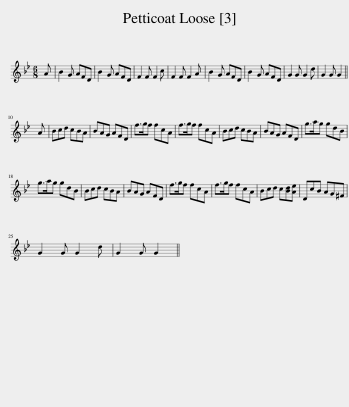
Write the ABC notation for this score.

X:1
L:1/8
M:6/8
I:linebreak $
K:Gmin
V:1 treble
V:1
 A | B2 G AFD | B2 G AFD | F2 F F2 c | F2 F F2 A | %5
 B2 G AFD | B2 G AFD | G2 G G2 d | G2 G G2 ||$ A | %10
 Bcd cBA | BAG AFD | f>gf fcA | f>gf fcA | Bcd cBA | %15
 BAG AFD | g>ag gdB |$ g>ag gdB | Bcd cBA | BAG AFD | %20
 f>gf fcA | f>gf fcA | Bcd c[Bd][Ae] | DcB AG^F |$ G2 G G2 d | %25
 G2 G G2 || %26
